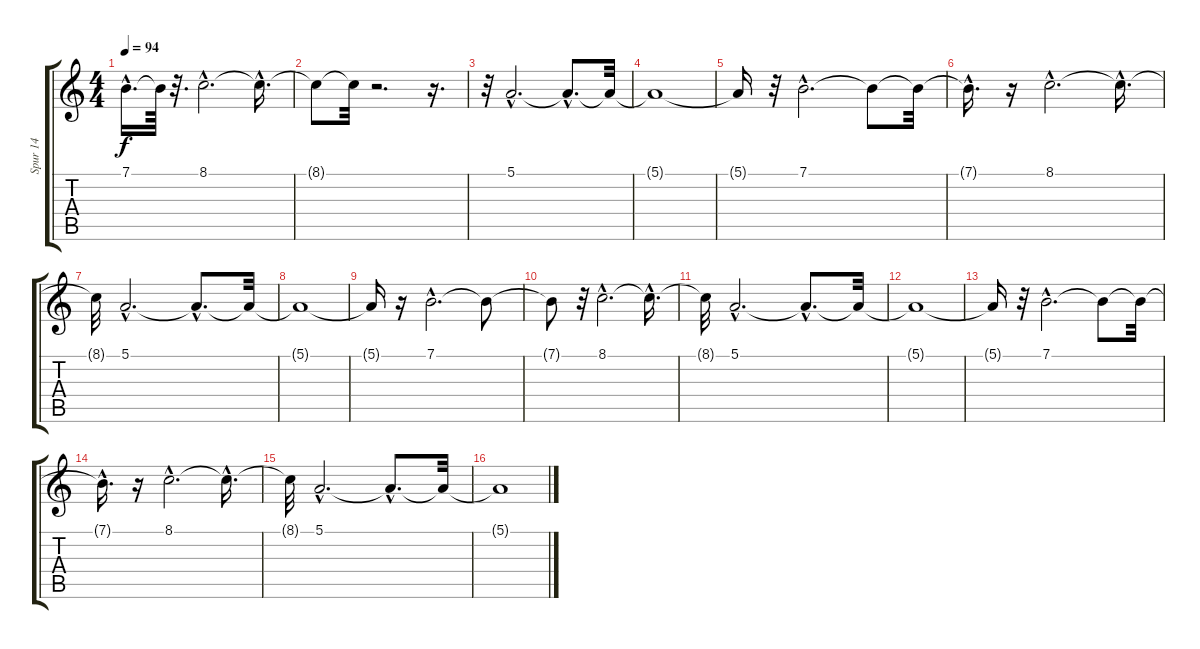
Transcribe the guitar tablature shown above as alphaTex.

\track ("Spur 14" "Spur 14") {instrument synthstrings2}
\staff {score tabs}
\tuning (E4 B3 G3 D3 A2 E2) {hide}
\ts (4 4)
\tempo 94
\clef g2
\ks c
7.1{hac t}.16{d dy f} 7.1{t}.64 r.32{d} 8.1{hac}.2{d} 8.1{hac t}.16{d} |
8.1{t}.8 8.1{t}.32 r.2{d} r.16{d} |
r.32 5.1{hac}.2{d} 5.1{hac t}.8{d} 5.1{t}.32 |
5.1{t}.1 |
5.1{t}.16 r.32 7.1{hac}.2{d} 7.1{t}.8 7.1{t}.32 |
7.1{hac t}.16{d} r.16 8.1{hac}.2{d} 8.1{hac t}.16{d} |
8.1{t}.32 5.1{hac}.2{d} 5.1{hac t}.8{d} 5.1{t}.32 |
5.1{t}.1 |
5.1{t}.16 r.16 7.1{hac}.2{d} 7.1{t}.8 |
7.1{t}.8 r.32 8.1{hac}.2{d} 8.1{hac t}.16{d} |
8.1{t}.32 5.1{hac}.2{d} 5.1{hac t}.8{d} 5.1{t}.32 |
5.1{t}.1 |
5.1{t}.16 r.32 7.1{hac}.2{d} 7.1{t}.8 7.1{t}.32 |
7.1{hac t}.16{d} r.16 8.1{hac}.2{d} 8.1{hac t}.16{d} |
8.1{t}.32 5.1{hac}.2{d} 5.1{hac t}.8{d} 5.1{t}.32 |
5.1{t}.1
